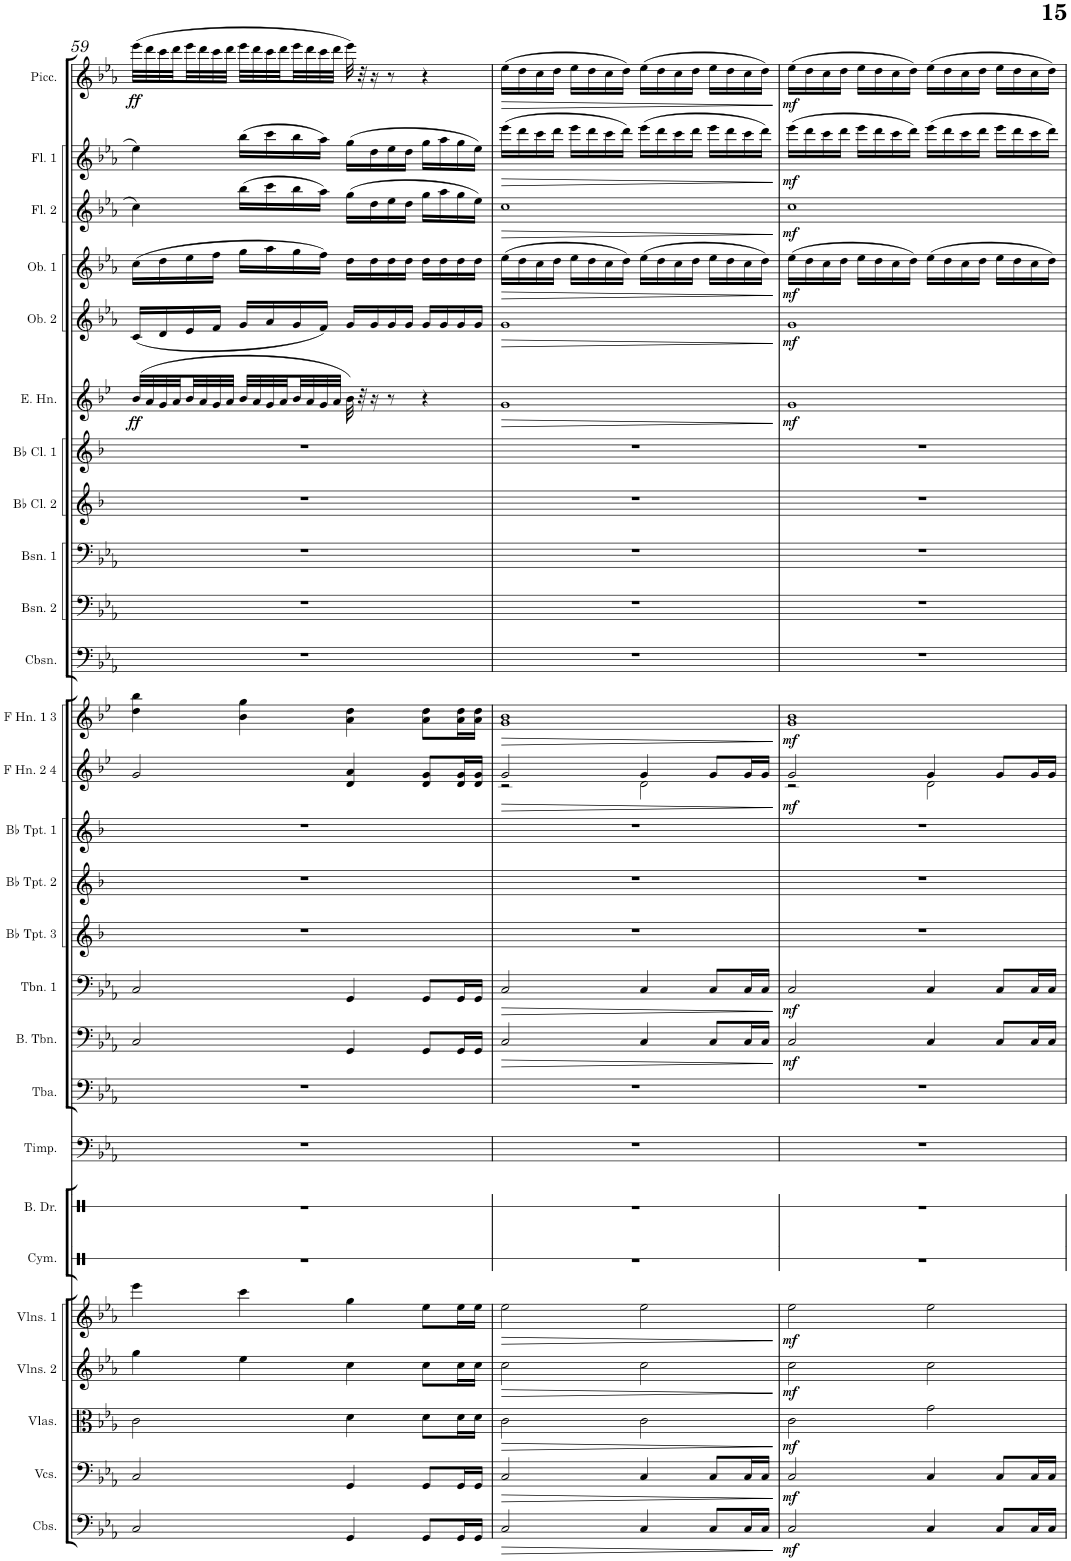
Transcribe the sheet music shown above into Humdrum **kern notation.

**kern	**dynam	**kern	**dynam	**kern	**dynam	**kern	**dynam	**kern	**dynam	**kern	**kern	**kern	**kern	**dynam	**kern	**dynam	**kern	**kern	**kern	**kern	**dynam	**kern	**dynam	**kern	**kern	**kern	**kern	**kern	**kern	**dynam	**kern	**dynam	**kern	**dynam	**kern	**dynam	**kern	**dynam	**kern	**dynam
*part26	*part26	*part25	*part25	*part24	*part24	*part23	*part23	*part22	*part22	*part21	*part20	*part19	*part18	*part18	*part17	*part17	*part16	*part15	*part14	*part13	*part13	*part12	*part12	*part11	*part10	*part9	*part8	*part7	*part6	*part6	*part5	*part5	*part4	*part4	*part3	*part3	*part2	*part2	*part1	*part1
*staff26	*staff26	*staff25	*staff25	*staff24	*staff24	*staff23	*staff23	*staff22	*staff22	*staff21	*staff20	*staff19	*staff18	*staff18	*staff17	*staff17	*staff16	*staff15	*staff14	*staff13	*staff13	*staff12	*staff12	*staff11	*staff10	*staff9	*staff8	*staff7	*staff6	*staff6	*staff5	*staff5	*staff4	*staff4	*staff3	*staff3	*staff2	*staff2	*staff1	*staff1
*I"Contrabasses	*	*I"Violoncellos	*	*I"Violas	*	*I"Violins 2	*	*I"Violins 1	*	*I"Bass Drum	*I"Timpani	*I"Tuba	*I"Bass Trombone	*	*I"Trombone 1	*	*I"Bb Trumpet 3	*I"Bb Trumpet 2	*I"Bb Trumpet 1	*I"F Horn 2 &amp; 4	*	*I"F Horn 1 &amp; 3	*	*I"Contrabassoon	*I"Bassoon 2	*I"Bassoon 1	*I"Bb Clarinet 2	*I"Bb Clarinet 1	*I"English Horn	*	*I"Oboe 2	*	*I"Oboe 1	*	*I"Flute 2	*	*I"Flute 1	*	*I"Piccolo	*
*I'Cbs.	*	*I'Vcs.	*	*I'Vlas.	*	*I'Vlns. 2	*	*I'Vlns. 1	*	*I'B. Dr.	*I'Timp.	*I'Tba.	*I'B. Tbn.	*	*I'Tbn. 1	*	*I'Bb Tpt. 3	*I'Bb Tpt. 2	*I'Bb Tpt. 1	*I'F Hn. 2 4	*	*I'F Hn. 1 3	*	*I'Cbsn.	*I'Bsn. 2	*I'Bsn. 1	*I'Bb Cl. 2	*I'Bb Cl. 1	*I'E. Hn.	*	*I'Ob. 2	*	*I'Ob. 1	*	*I'Fl. 2	*	*I'Fl. 1	*	*I'Picc.	*
!!LO:PB:g=z
*clefF4	*	*clefF4	*	*clefC3	*	*clefG2	*	*clefG2	*	*clefX	*clefF4	*clefF4	*clefF4	*	*clefF4	*	*clefG2	*clefG2	*clefG2	*clefG2	*	*clefG2	*	*clefF4	*clefF4	*clefF4	*clefG2	*clefG2	*clefG2	*	*clefG2	*	*clefG2	*	*clefG2	*	*clefG2	*	*clefG2	*
*Trd7c12	*	*	*	*	*	*	*	*	*	*	*	*	*	*	*	*	*Trd1c2	*Trd1c2	*Trd1c2	*Trd4c7	*	*Trd4c7	*	*Trd7c12	*	*	*Trd1c2	*Trd1c2	*Trd4c7	*	*	*	*	*	*	*	*	*	*Trd-7c-12	*
*k[b-e-a-]	*	*k[b-e-a-]	*	*k[b-e-a-]	*	*k[b-e-a-]	*	*k[b-e-a-]	*	*k[f#]	*k[b-e-a-]	*k[b-e-a-]	*k[b-e-a-]	*	*k[b-e-a-]	*	*k[b-]	*k[b-]	*k[b-]	*k[b-e-]	*	*k[b-e-]	*	*k[b-e-a-]	*k[b-e-a-]	*k[b-e-a-]	*k[b-]	*k[b-]	*k[b-e-]	*	*k[b-e-a-]	*	*k[b-e-a-]	*	*k[b-e-a-]	*	*k[b-e-a-]	*	*k[b-e-a-]	*
*M4/4	*	*M4/4	*	*M4/4	*	*M4/4	*	*M4/4	*	*M4/4	*M4/4	*M4/4	*M4/4	*	*M4/4	*	*M4/4	*M4/4	*M4/4	*M4/4	*	*M4/4	*	*M4/4	*M4/4	*M4/4	*M4/4	*M4/4	*M4/4	*	*M4/4	*	*M4/4	*	*M4/4	*	*M4/4	*	*M4/4	*
=59	=59	=59	=59	=59	=59	=59	=59	=59	=59	=59	=59	=59	=59	=59	=59	=59	=59	=59	=59	=59	=59	=59	=59	=59	=59	=59	=59	=59	=59	=59	=59	=59	=59	=59	=59	=59	=59	=59	=59	=59
!	!	!	!	!	!	!	!	!	!	!	!	!	!	!	!	!	!	!	!	!	!	!	!	!	!	!	!	!	!	!LO:DY:b	!	!	!	!	!	!	!	!	!	!LO:DY:b
2C/	.	2C/	.	2c\	.	4gg\	.	4eee-\	.	1r	1r	1r	2C/	.	2C/	.	1r	1r	1r	2g/	.	4dd\ 4bb-\	.	1r	1r	1r	1r	1r	(32b-/LLL	ff	(16c/LL	.	(16cc\LL	.	4cc\	.	4ee-\	.	(32eee-\LLL	ff
.	.	.	.	.	.	.	.	.	.	.	.	.	.	.	.	.	.	.	.	.	.	.	.	.	.	.	.	.	32a/	.	.	.	.	.	.	.	.	.	32ddd\	.
.	.	.	.	.	.	.	.	.	.	.	.	.	.	.	.	.	.	.	.	.	.	.	.	.	.	.	.	.	32g/	.	16d/	.	16dd\	.	.	.	.	.	32ccc\	.
.	.	.	.	.	.	.	.	.	.	.	.	.	.	.	.	.	.	.	.	.	.	.	.	.	.	.	.	.	32a/	.	.	.	.	.	.	.	.	.	32ddd\	.
.	.	.	.	.	.	.	.	.	.	.	.	.	.	.	.	.	.	.	.	.	.	.	.	.	.	.	.	.	32b-/	.	16e-/	.	16ee-\	.	.	.	.	.	32eee-\	.
.	.	.	.	.	.	.	.	.	.	.	.	.	.	.	.	.	.	.	.	.	.	.	.	.	.	.	.	.	32a/	.	.	.	.	.	.	.	.	.	32ddd\	.
.	.	.	.	.	.	.	.	.	.	.	.	.	.	.	.	.	.	.	.	.	.	.	.	.	.	.	.	.	32g/	.	16f/JJ	.	16ff\JJ	.	.	.	.	.	32ccc\	.
.	.	.	.	.	.	.	.	.	.	.	.	.	.	.	.	.	.	.	.	.	.	.	.	.	.	.	.	.	32a/JJJ	.	.	.	.	.	.	.	.	.	32ddd\JJJ	.
.	.	.	.	.	.	4ee-\	.	4ccc\	.	.	.	.	.	.	.	.	.	.	.	.	.	4b-\ 4gg\	.	.	.	.	.	.	32b-/LLL	.	16g/LL	.	16gg\LL	.	(16bb-\LL	.	(16bb-\LL	.	32eee-\LLL	.
.	.	.	.	.	.	.	.	.	.	.	.	.	.	.	.	.	.	.	.	.	.	.	.	.	.	.	.	.	32a/	.	.	.	.	.	.	.	.	.	32ddd\	.
.	.	.	.	.	.	.	.	.	.	.	.	.	.	.	.	.	.	.	.	.	.	.	.	.	.	.	.	.	32g/	.	16a-/	.	16aa-\	.	16ccc\	.	16ccc\	.	32ccc\	.
.	.	.	.	.	.	.	.	.	.	.	.	.	.	.	.	.	.	.	.	.	.	.	.	.	.	.	.	.	32a/	.	.	.	.	.	.	.	.	.	32ddd\	.
.	.	.	.	.	.	.	.	.	.	.	.	.	.	.	.	.	.	.	.	.	.	.	.	.	.	.	.	.	32b-/	.	16g/	.	16gg\	.	16bb-\	.	16bb-\	.	32eee-\	.
.	.	.	.	.	.	.	.	.	.	.	.	.	.	.	.	.	.	.	.	.	.	.	.	.	.	.	.	.	32a/	.	.	.	.	.	.	.	.	.	32ddd\	.
.	.	.	.	.	.	.	.	.	.	.	.	.	.	.	.	.	.	.	.	.	.	.	.	.	.	.	.	.	32g/	.	16f/JJ)	.	16ff\JJ)	.	16aa-\JJ)	.	16aa-\JJ)	.	32ccc\	.
.	.	.	.	.	.	.	.	.	.	.	.	.	.	.	.	.	.	.	.	.	.	.	.	.	.	.	.	.	32a/JJJ	.	.	.	.	.	.	.	.	.	32ddd\JJJ	.
4GG/	.	4GG/	.	4d\	.	4cc\	.	4gg\	.	.	.	.	4GG/	.	4GG/	.	.	.	.	4d/ 4a/	.	4a\ 4dd\	.	.	.	.	.	.	32b-\)	.	16g/LL	.	16dd\LL	.	(16gg\LL	.	(16gg\LL	.	32eee-\)	.
.	.	.	.	.	.	.	.	.	.	.	.	.	.	.	.	.	.	.	.	.	.	.	.	.	.	.	.	.	32r	.	.	.	.	.	.	.	.	.	32r	.
.	.	.	.	.	.	.	.	.	.	.	.	.	.	.	.	.	.	.	.	.	.	.	.	.	.	.	.	.	16r	.	16g/	.	16dd\	.	16dd\	.	16dd\	.	16r	.
.	.	.	.	.	.	.	.	.	.	.	.	.	.	.	.	.	.	.	.	.	.	.	.	.	.	.	.	.	8r	.	16g/	.	16dd\	.	16ee-\	.	16ee-\	.	8r	.
.	.	.	.	.	.	.	.	.	.	.	.	.	.	.	.	.	.	.	.	.	.	.	.	.	.	.	.	.	.	.	16g/JJ	.	16dd\JJ	.	16dd\JJ	.	16dd\JJ	.	.	.
8GG/L	.	8GG/L	.	8d\L	.	8cc\L	.	8ee-\L	.	.	.	.	8GG/L	.	8GG/L	.	.	.	.	8d/ 8g/L	.	8a\ 8dd\L	.	.	.	.	.	.	4r	.	16g/LL	.	16dd\LL	.	16gg\LL	.	16gg\LL	.	4r	.
.	.	.	.	.	.	.	.	.	.	.	.	.	.	.	.	.	.	.	.	.	.	.	.	.	.	.	.	.	.	.	16g/	.	16dd\	.	16aa-\	.	16aa-\	.	.	.
16GG/L	.	16GG/L	.	16d\L	.	16cc\L	.	16ee-\L	.	.	.	.	16GG/L	.	16GG/L	.	.	.	.	16d/ 16g/L	.	16a\ 16dd\L	.	.	.	.	.	.	.	.	16g/	.	16dd\	.	16gg\	.	16gg\	.	.	.
16GG/JJ	.	16GG/JJ	.	16d\JJ	.	16cc\JJ	.	16ee-\JJ	.	.	.	.	16GG/JJ	.	16GG/JJ	.	.	.	.	16d/ 16g/JJ	.	16a\ 16dd\JJ	.	.	.	.	.	.	.	.	16g/JJ	.	16dd\JJ	.	16ee-\JJ)	.	16ee-\JJ)	.	.	.
=60	=60	=60	=60	=60	=60	=60	=60	=60	=60	=60	=60	=60	=60	=60	=60	=60	=60	=60	=60	=60	=60	=60	=60	=60	=60	=60	=60	=60	=60	=60	=60	=60	=60	=60	=60	=60	=60	=60	=60	=60
!	!LO:HP:b	!	!LO:HP:b	!	!LO:HP:b	!	!LO:HP:b	!	!LO:HP:b	!	!	!	!	!LO:HP:b	!	!LO:HP:b	!	!	!	!	!LO:HP:b	!	!LO:HP:b	!	!	!	!	!	!	!LO:HP:b	!	!LO:HP:b	!	!LO:HP:b	!	!LO:HP:b	!	!LO:HP:b	!	!LO:HP:b
*	*	*	*	*	*	*	*	*	*	*	*	*	*	*	*	*	*	*	*	*^	*	*	*	*	*	*	*	*	*	*	*	*	*	*	*	*	*	*	*	*
2C/	>	2C/	>	2c\	>	2cc\	>	2ee-\	>	1r	1r	1r	2C/	>	2C/	>	1r	1r	1r	2g/	2r	>	1g 1b-	>	1r	1r	1r	1r	1r	1g	>	1g	>	(16ee-\LL	>	1cc	>	(16eee-\LL	>	(16ee-\LL	>
.	.	.	.	.	.	.	.	.	.	.	.	.	.	.	.	.	.	.	.	.	.	.	.	.	.	.	.	.	.	.	.	.	.	16dd\	.	.	.	16ddd\	.	16dd\	.
.	.	.	.	.	.	.	.	.	.	.	.	.	.	.	.	.	.	.	.	.	.	.	.	.	.	.	.	.	.	.	.	.	.	16cc\	.	.	.	16ccc\	.	16cc\	.
.	.	.	.	.	.	.	.	.	.	.	.	.	.	.	.	.	.	.	.	.	.	.	.	.	.	.	.	.	.	.	.	.	.	16dd\JJ	.	.	.	16ddd\JJ	.	16dd\JJ	.
.	.	.	.	.	.	.	.	.	.	.	.	.	.	.	.	.	.	.	.	.	.	.	.	.	.	.	.	.	.	.	.	.	.	16ee-\LL	.	.	.	16eee-\LL	.	16ee-\LL	.
.	.	.	.	.	.	.	.	.	.	.	.	.	.	.	.	.	.	.	.	.	.	.	.	.	.	.	.	.	.	.	.	.	.	16dd\	.	.	.	16ddd\	.	16dd\	.
.	.	.	.	.	.	.	.	.	.	.	.	.	.	.	.	.	.	.	.	.	.	.	.	.	.	.	.	.	.	.	.	.	.	16cc\	.	.	.	16ccc\	.	16cc\	.
.	.	.	.	.	.	.	.	.	.	.	.	.	.	.	.	.	.	.	.	.	.	.	.	.	.	.	.	.	.	.	.	.	.	16dd\JJ)	.	.	.	16ddd\JJ)	.	16dd\JJ)	.
4C/	.	4C/	.	2c\	.	2cc\	.	2ee-\	.	.	.	.	4C/	.	4C/	.	.	.	.	4g/	2d\	.	.	.	.	.	.	.	.	.	.	.	.	(16ee-\LL	.	.	.	(16eee-\LL	.	(16ee-\LL	.
.	.	.	.	.	.	.	.	.	.	.	.	.	.	.	.	.	.	.	.	.	.	.	.	.	.	.	.	.	.	.	.	.	.	16dd\	.	.	.	16ddd\	.	16dd\	.
.	.	.	.	.	.	.	.	.	.	.	.	.	.	.	.	.	.	.	.	.	.	.	.	.	.	.	.	.	.	.	.	.	.	16cc\	.	.	.	16ccc\	.	16cc\	.
.	.	.	.	.	.	.	.	.	.	.	.	.	.	.	.	.	.	.	.	.	.	.	.	.	.	.	.	.	.	.	.	.	.	16dd\JJ	.	.	.	16ddd\JJ	.	16dd\JJ	.
8C/L	.	8C/L	.	.	.	.	.	.	.	.	.	.	8C/L	.	8C/L	.	.	.	.	8g/L	.	.	.	.	.	.	.	.	.	.	.	.	.	16ee-\LL	.	.	.	16eee-\LL	.	16ee-\LL	.
.	.	.	.	.	.	.	.	.	.	.	.	.	.	.	.	.	.	.	.	.	.	.	.	.	.	.	.	.	.	.	.	.	.	16dd\	.	.	.	16ddd\	.	16dd\	.
16C/L	.	16C/L	.	.	.	.	.	.	.	.	.	.	16C/L	.	16C/L	.	.	.	.	16g/L	.	.	.	.	.	.	.	.	.	.	.	.	.	16cc\	.	.	.	16ccc\	.	16cc\	.
16C/JJ	.	16C/JJ	.	.	.	.	.	.	.	.	.	.	16C/JJ	.	16C/JJ	.	.	.	.	16g/JJ	.	.	.	.	.	.	.	.	.	.	.	.	.	16dd\JJ)	.	.	.	16ddd\JJ)	.	16dd\JJ)	.
*	*	*	*	*	*	*	*	*	*	*	*	*	*	*	*	*	*	*	*	*v	*v	*	*	*	*	*	*	*	*	*	*	*	*	*	*	*	*	*	*	*	*
.	]	.	]	.	]	.	]	.	]	.	.	.	.	]	.	]	.	.	.	.	]	.	]	.	.	.	.	.	.	]	.	]	.	]	.	]	.	]	.	]
=61	=61	=61	=61	=61	=61	=61	=61	=61	=61	=61	=61	=61	=61	=61	=61	=61	=61	=61	=61	=61	=61	=61	=61	=61	=61	=61	=61	=61	=61	=61	=61	=61	=61	=61	=61	=61	=61	=61	=61	=61
*	*	*	*	*	*	*	*	*	*	*	*	*	*	*	*	*	*	*	*	*^	*	*	*	*	*	*	*	*	*	*	*	*	*	*	*	*	*	*	*	*
!	!LO:DY:b	!	!LO:DY:b	!	!LO:DY:b	!	!LO:DY:b	!	!LO:DY:b	!	!	!	!	!LO:DY:b	!	!LO:DY:b	!	!	!	!	!	!LO:DY:b	!	!LO:DY:b	!	!	!	!	!	!	!LO:DY:b	!	!LO:DY:b	!	!LO:DY:b	!	!LO:DY:b	!	!LO:DY:b	!	!LO:DY:b
2C/	mf	2C/	mf	2c\	mf	2cc\	mf	2ee-\	mf	1r	1r	1r	2C/	mf	2C/	mf	1r	1r	1r	2g/	2r	mf	1g 1b-	mf	1r	1r	1r	1r	1r	1g	mf	1g	mf	(16ee-\LL	mf	1cc	mf	(16eee-\LL	mf	(16ee-\LL	mf
.	.	.	.	.	.	.	.	.	.	.	.	.	.	.	.	.	.	.	.	.	.	.	.	.	.	.	.	.	.	.	.	.	.	16dd\	.	.	.	16ddd\	.	16dd\	.
.	.	.	.	.	.	.	.	.	.	.	.	.	.	.	.	.	.	.	.	.	.	.	.	.	.	.	.	.	.	.	.	.	.	16cc\	.	.	.	16ccc\	.	16cc\	.
.	.	.	.	.	.	.	.	.	.	.	.	.	.	.	.	.	.	.	.	.	.	.	.	.	.	.	.	.	.	.	.	.	.	16dd\JJ	.	.	.	16ddd\JJ	.	16dd\JJ	.
.	.	.	.	.	.	.	.	.	.	.	.	.	.	.	.	.	.	.	.	.	.	.	.	.	.	.	.	.	.	.	.	.	.	16ee-\LL	.	.	.	16eee-\LL	.	16ee-\LL	.
.	.	.	.	.	.	.	.	.	.	.	.	.	.	.	.	.	.	.	.	.	.	.	.	.	.	.	.	.	.	.	.	.	.	16dd\	.	.	.	16ddd\	.	16dd\	.
.	.	.	.	.	.	.	.	.	.	.	.	.	.	.	.	.	.	.	.	.	.	.	.	.	.	.	.	.	.	.	.	.	.	16cc\	.	.	.	16ccc\	.	16cc\	.
.	.	.	.	.	.	.	.	.	.	.	.	.	.	.	.	.	.	.	.	.	.	.	.	.	.	.	.	.	.	.	.	.	.	16dd\JJ)	.	.	.	16ddd\JJ)	.	16dd\JJ)	.
4C/	.	4C/	.	2g\	.	2cc\	.	2ee-\	.	.	.	.	4C/	.	4C/	.	.	.	.	4g/	2d\	.	.	.	.	.	.	.	.	.	.	.	.	(16ee-\LL	.	.	.	(16eee-\LL	.	(16ee-\LL	.
.	.	.	.	.	.	.	.	.	.	.	.	.	.	.	.	.	.	.	.	.	.	.	.	.	.	.	.	.	.	.	.	.	.	16dd\	.	.	.	16ddd\	.	16dd\	.
.	.	.	.	.	.	.	.	.	.	.	.	.	.	.	.	.	.	.	.	.	.	.	.	.	.	.	.	.	.	.	.	.	.	16cc\	.	.	.	16ccc\	.	16cc\	.
.	.	.	.	.	.	.	.	.	.	.	.	.	.	.	.	.	.	.	.	.	.	.	.	.	.	.	.	.	.	.	.	.	.	16dd\JJ	.	.	.	16ddd\JJ	.	16dd\JJ	.
8C/L	.	8C/L	.	.	.	.	.	.	.	.	.	.	8C/L	.	8C/L	.	.	.	.	8g/L	.	.	.	.	.	.	.	.	.	.	.	.	.	16ee-\LL	.	.	.	16eee-\LL	.	16ee-\LL	.
.	.	.	.	.	.	.	.	.	.	.	.	.	.	.	.	.	.	.	.	.	.	.	.	.	.	.	.	.	.	.	.	.	.	16dd\	.	.	.	16ddd\	.	16dd\	.
16C/L	.	16C/L	.	.	.	.	.	.	.	.	.	.	16C/L	.	16C/L	.	.	.	.	16g/L	.	.	.	.	.	.	.	.	.	.	.	.	.	16cc\	.	.	.	16ccc\	.	16cc\	.
16C/JJ	.	16C/JJ	.	.	.	.	.	.	.	.	.	.	16C/JJ	.	16C/JJ	.	.	.	.	16g/JJ	.	.	.	.	.	.	.	.	.	.	.	.	.	16dd\JJ)	.	.	.	16ddd\JJ)	.	16dd\JJ)	.
*	*	*	*	*	*	*	*	*	*	*	*	*	*	*	*	*	*	*	*	*v	*v	*	*	*	*	*	*	*	*	*	*	*	*	*	*	*	*	*	*	*	*
=	=	=	=	=	=	=	=	=	=	=	=	=	=	=	=	=	=	=	=	=	=	=	=	=	=	=	=	=	=	=	=	=	=	=	=	=	=	=	=	=
*-	*-	*-	*-	*-	*-	*-	*-	*-	*-	*-	*-	*-	*-	*-	*-	*-	*-	*-	*-	*-	*-	*-	*-	*-	*-	*-	*-	*-	*-	*-	*-	*-	*-	*-	*-	*-	*-	*-	*-	*-
